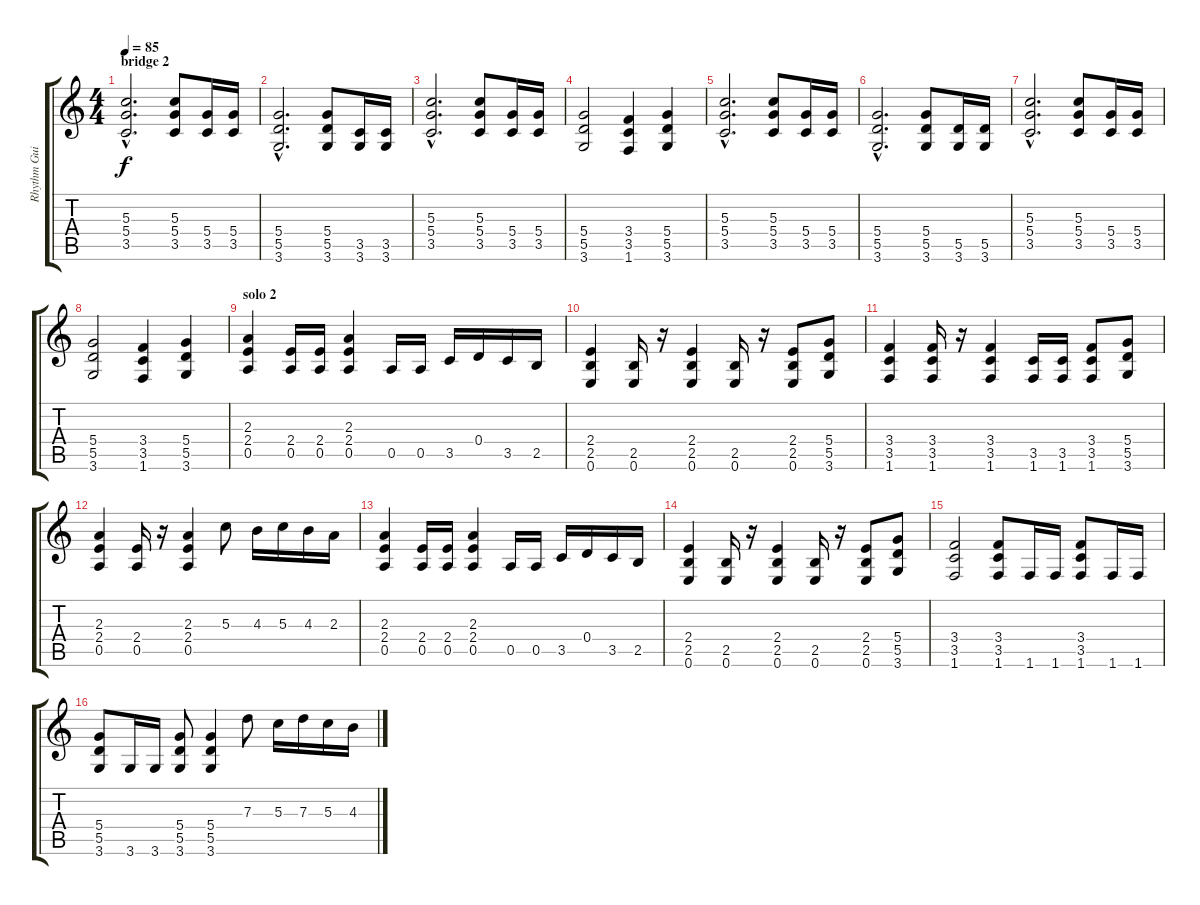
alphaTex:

\track ("Rhythm Guitar 2" "Rhythm Gui") {instrument overdrivenguitar}
\staff {score tabs}
\tuning (E4 B3 G3 D3 A2 E2) {hide}
\ts (4 4)
\section ("" "bridge 2")
\tempo 85
\clef g2
\ks c
(5.3{hac} 5.4{hac} 3.5{hac}).2{d dy f} (5.3 5.4 3.5).8 (5.4 3.5).16 (5.4 3.5).16 |
(5.4{hac} 5.5{hac} 3.6{hac}).2{d} (5.4 5.5 3.6).8 (3.5 3.6).16 (3.5 3.6).16 |
(5.3{hac} 5.4{hac} 3.5{hac}).2{d} (5.3 5.4 3.5).8 (5.4 3.5).16 (5.4 3.5).16 |
(5.4 5.5 3.6).2 (3.4 3.5 1.6).4 (5.4 5.5 3.6).4 |
(5.3{hac} 5.4{hac} 3.5{hac}).2{d} (5.3 5.4 3.5).8 (5.4 3.5).16 (5.4 3.5).16 |
(5.4{hac} 5.5{hac} 3.6{hac}).2{d} (5.4 5.5 3.6).8 (5.5 3.6).16 (5.5 3.6).16 |
(5.3{hac} 5.4{hac} 3.5{hac}).2{d} (5.3 5.4 3.5).8 (5.4 3.5).16 (5.4 3.5).16 |
(5.4 5.5 3.6).2 (3.4 3.5 1.6).4 (5.4 5.5 3.6).4 |
\section ("" "solo 2")
(2.3 2.4 0.5).4 (2.4 0.5).16 (2.4 0.5).16 (2.3 2.4 0.5).4 0.5.16 0.5.16 3.5.16 0.4.16 3.5.16 2.5.16 |
(2.4 2.5 0.6).4 (2.5 0.6).16 r.16 (2.4 2.5 0.6).4 (2.5 0.6).16 r.16 (2.4 2.5 0.6).8 (5.4 5.5 3.6).8 |
(3.4 3.5 1.6).4 (3.4 3.5 1.6).16 r.16 (3.4 3.5 1.6).4 (3.5 1.6).16 (3.5 1.6).16 (3.4 3.5 1.6).8 (5.4 5.5 3.6).8 |
(2.3 2.4 0.5).4 (2.4 0.5).16 r.16 (2.3 2.4 0.5).4 5.3.8 4.3.16 5.3.16 4.3.16 2.3.16 |
(2.3 2.4 0.5).4 (2.4 0.5).16 (2.4 0.5).16 (2.3 2.4 0.5).4 0.5.16 0.5.16 3.5.16 0.4.16 3.5.16 2.5.16 |
(2.4 2.5 0.6).4 (2.5 0.6).16 r.16 (2.4 2.5 0.6).4 (2.5 0.6).16 r.16 (2.4 2.5 0.6).8 (5.4 5.5 3.6).8 |
(3.4 3.5 1.6).2 (3.4 3.5 1.6).8 1.6.16 1.6.16 (3.4 3.5 1.6).8 1.6.16 1.6.16 |
(5.4 5.5 3.6).8 3.6.16 3.6.16 (5.4 5.5 3.6).8 (5.4 5.5 3.6).4 7.3.8 5.3.16 7.3.16 5.3.16 4.3.16
